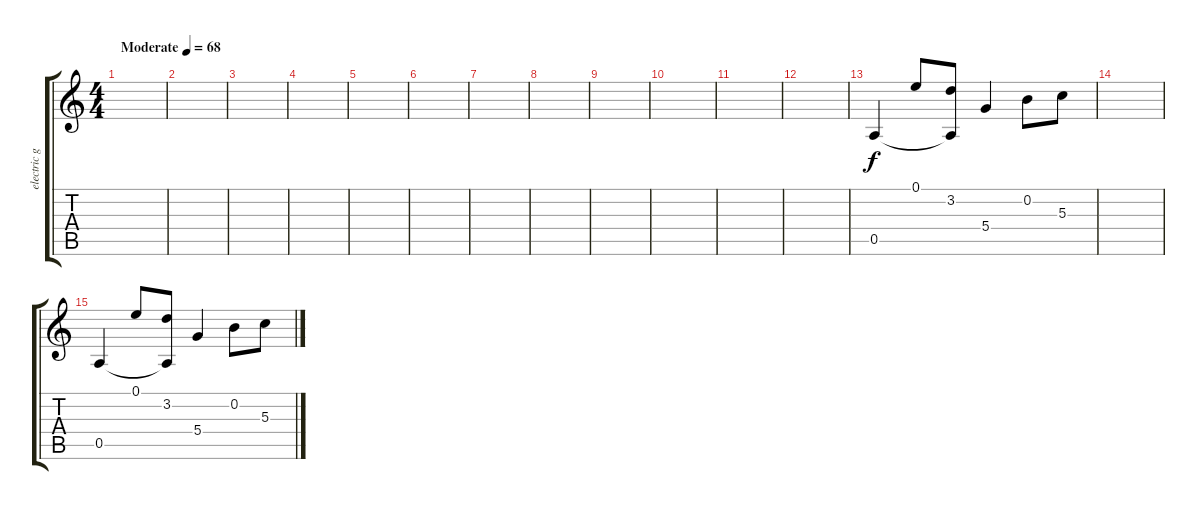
\track ("electric guitar 2" "electric g") {instrument distortionguitar}
\staff {score tabs}
\tuning (E4 B3 G3 D3 A2 E2) {hide}
\ts (4 4)
\tempo (68 "Moderate")
\clef g2
\ks c
|
|
|
|
|
|
|
|
|
|
|
|
0.5.4{instrument electricguitarjazz} 0.1.8 (3.2 0.5{t}).8 5.4.4 0.2.8 5.3.8 |
|
0.5.4{instrument electricguitarjazz} 0.1.8 (3.2 0.5{t}).8 5.4.4 0.2.8 5.3.8
